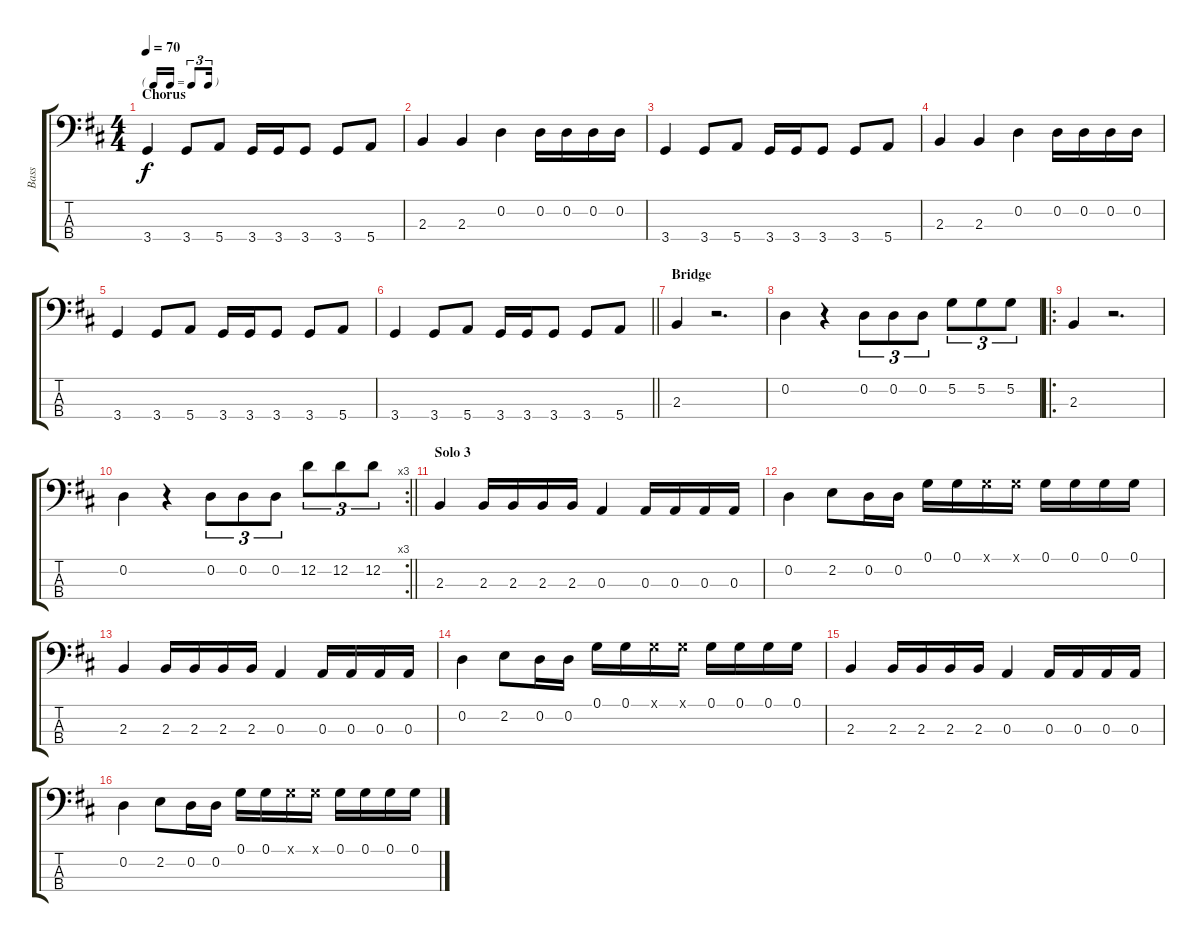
\track ("Bass" "Bass") {instrument electricbassfinger}
\staff {score tabs}
\tuning (G2 D2 A1 E1) {hide}
\ts (4 4)
\tf triplet16th
\section ("" "Chorus")
\tempo 70
\clef f4
\ks bminor
3.4.4{dy f} 3.4.8 5.4.8 3.4.16 3.4.16 3.4.8 3.4.8 5.4.8 |
2.3.4 2.3.4 0.2.4 0.2.16 0.2.16 0.2.16 0.2.16 |
3.4.4 3.4.8 5.4.8 3.4.16 3.4.16 3.4.8 3.4.8 5.4.8 |
2.3.4 2.3.4 0.2.4 0.2.16 0.2.16 0.2.16 0.2.16 |
3.4.4 3.4.8 5.4.8 3.4.16 3.4.16 3.4.8 3.4.8 5.4.8 |
\barLineRight lightlight
3.4.4 3.4.8 5.4.8 3.4.16 3.4.16 3.4.8 3.4.8 5.4.8 |
\section ("" "Bridge")
2.3.4 r.2{d} |
0.2.4 r.4 0.2.8{tu (3 2)} 0.2.8{tu (3 2)} 0.2.8{tu (3 2)} 5.2.8{tu (3 2)} 5.2.8{tu (3 2)} 5.2.8{tu (3 2)} |
\ro
2.3.4 r.2{d} |
\rc 3
\barLineRight lightlight
0.2.4 r.4 0.2.8{tu (3 2)} 0.2.8{tu (3 2)} 0.2.8{tu (3 2)} 12.2.8{tu (3 2)} 12.2.8{tu (3 2)} 12.2.8{tu (3 2)} |
\section ("" "Solo 3")
2.3.4 2.3.16 2.3.16 2.3.16 2.3.16 0.3.4 0.3.16 0.3.16 0.3.16 0.3.16 |
0.2.4 2.2.8 0.2.16 0.2.16 0.1.16 0.1.16 0.1{x}.16 0.1{x}.16 0.1.16 0.1.16 0.1.16 0.1.16 |
2.3.4 2.3.16 2.3.16 2.3.16 2.3.16 0.3.4 0.3.16 0.3.16 0.3.16 0.3.16 |
0.2.4 2.2.8 0.2.16 0.2.16 0.1.16 0.1.16 0.1{x}.16 0.1{x}.16 0.1.16 0.1.16 0.1.16 0.1.16 |
2.3.4 2.3.16 2.3.16 2.3.16 2.3.16 0.3.4 0.3.16 0.3.16 0.3.16 0.3.16 |
0.2.4 2.2.8 0.2.16 0.2.16 0.1.16 0.1.16 0.1{x}.16 0.1{x}.16 0.1.16 0.1.16 0.1.16 0.1.16
